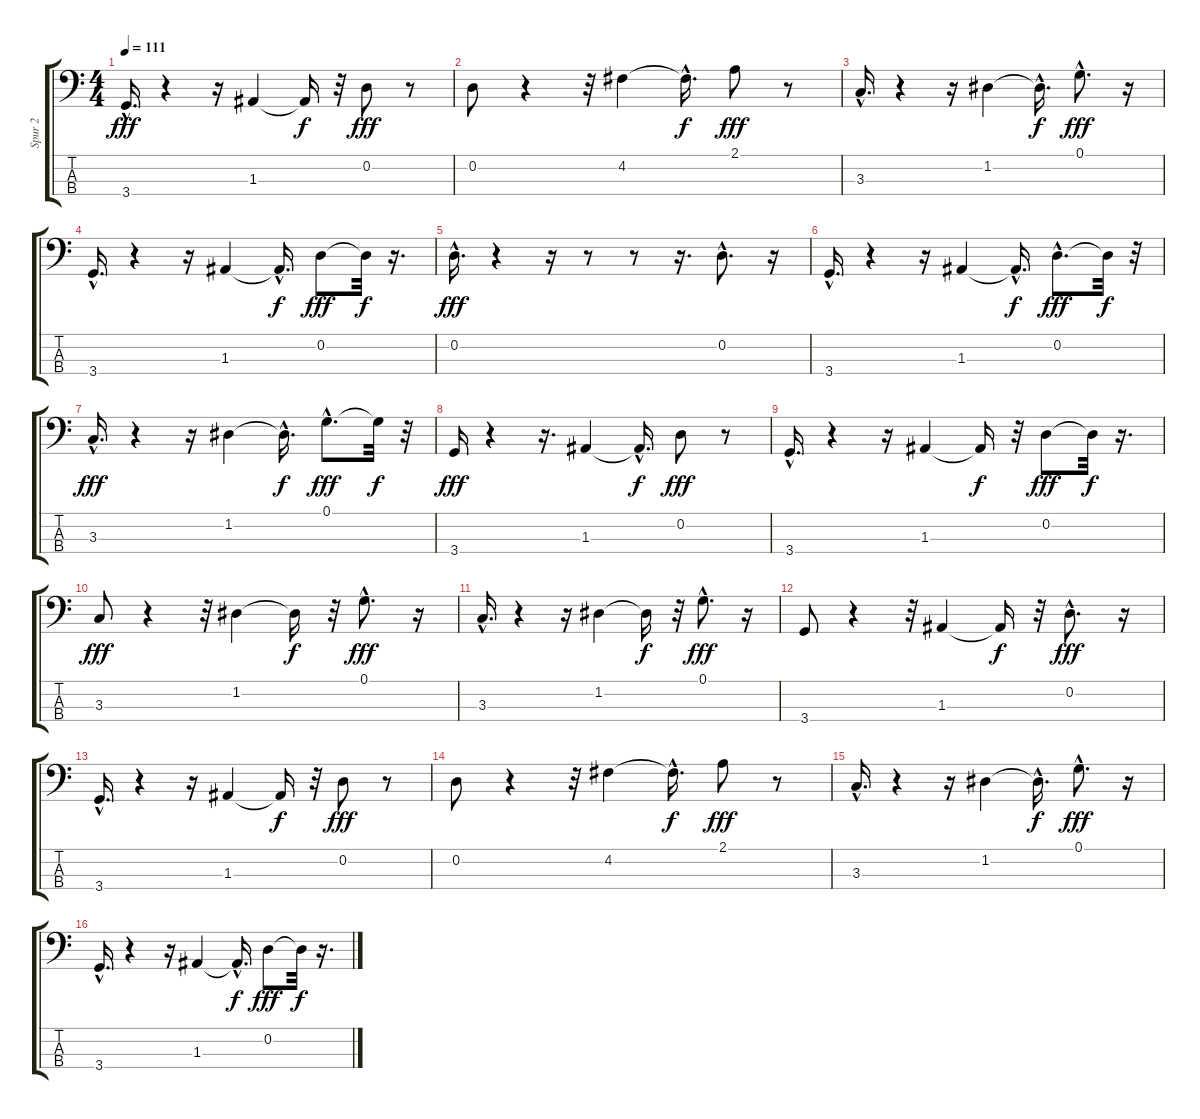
\track ("Spur 2" "Spur 2") {instrument electricbassfinger}
\staff {score tabs}
\tuning (G2 D2 A1 E1) {hide}
\ts (4 4)
\tempo 111
\clef f4
\ks c
3.4{hac}.16{d dy fff} r.4 r.16 1.3.4 1.3{t}.16{dy f} r.32 0.2.8{dy fff} r.8 |
0.2.8 r.4 r.32 4.2.4 4.2{hac t}.16{d dy f} 2.1.8{dy fff} r.8 |
3.3{hac}.16{d} r.4 r.16 1.2.4 1.2{hac t}.16{d dy f} 0.1{hac}.8{d dy fff} r.16 |
3.4{hac}.16{d} r.4 r.16 1.3.4 1.3{hac t}.16{d dy f} 0.2.8{dy fff} 0.2{t}.32{dy f} r.16{d} |
0.2{hac}.16{d dy fff} r.4 r.16 r.8 r.8 r.16{d} 0.2{hac}.8{d} r.16 |
3.4{hac}.16{d} r.4 r.16 1.3.4 1.3{hac t}.16{d dy f} 0.2{hac}.8{d dy fff} 0.2{t}.32{dy f} r.32 |
3.3{hac}.16{d dy fff} r.4 r.16 1.2.4 1.2{hac t}.16{d dy f} 0.1{hac}.8{d dy fff} 0.1{t}.32{dy f} r.32 |
3.4.16{dy fff} r.4 r.16{d} 1.3.4 1.3{hac t}.16{d dy f} 0.2.8{dy fff} r.8 |
3.4{hac}.16{d} r.4 r.16 1.3.4 1.3{t}.16{dy f} r.32 0.2.8{dy fff} 0.2{t}.32{dy f} r.16{d} |
3.3.8{dy fff} r.4 r.32 1.2.4 1.2{t}.16{dy f} r.32 0.1{hac}.8{d dy fff} r.16 |
3.3{hac}.16{d} r.4 r.16 1.2.4 1.2{t}.16{dy f} r.32 0.1{hac}.8{d dy fff} r.16 |
3.4.8 r.4 r.32 1.3.4 1.3{t}.16{dy f} r.32 0.2{hac}.8{d dy fff} r.16 |
3.4{hac}.16{d} r.4 r.16 1.3.4 1.3{t}.16{dy f} r.32 0.2.8{dy fff} r.8 |
0.2.8 r.4 r.32 4.2.4 4.2{hac t}.16{d dy f} 2.1.8{dy fff} r.8 |
3.3{hac}.16{d} r.4 r.16 1.2.4 1.2{hac t}.16{d dy f} 0.1{hac}.8{d dy fff} r.16 |
3.4{hac}.16{d} r.4 r.16 1.3.4 1.3{hac t}.16{d dy f} 0.2.8{dy fff} 0.2{t}.32{dy f} r.16{d}
